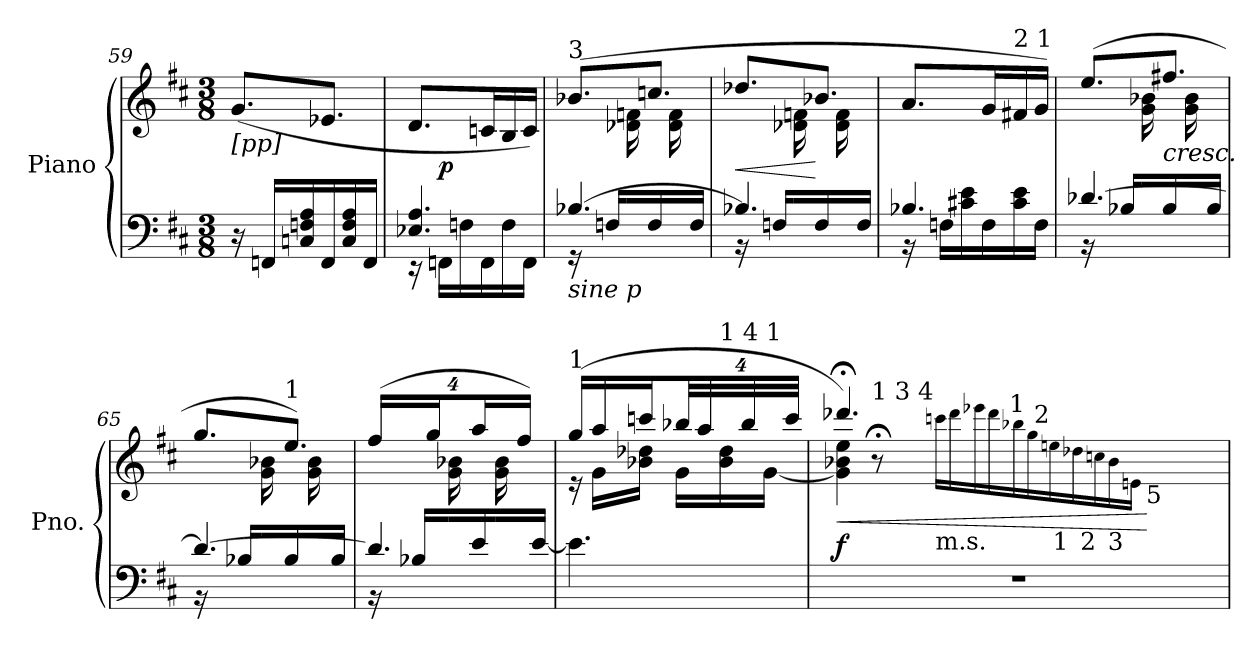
**kern	**kern	**dynam
*part1	*part1	*part1
*staff2	*staff1	*staff1/2
*I"Piano	*	*
*I'Pno.	*	*
!!LO:PB:g=z
*clefF4	*clefG2	*
*k[f#c#]	*k[f#c#]	*
*D:	*D:	*
*M3/8	*M3/8	*
*MM52	*MM52	*
=59	=59	=59
!	!LO:TX:b:t=[pp]	!
16r	(8.gi/L	.
16FFni/LL	.	.
16Cni/ 16Fni 16Ai	.	.
16FFi/	8.e-Xi/J	.
16Ci/ 16Fi 16Ai	.	.
16FFi/JJ	.	.
=60	=60	=60
*^	*	*
4.E-Xi/ 4.Ai	16r	8.di/L	.
.	16FFni\LL	.	p
.	16Fni\	.	.
.	16FFi\	16cni/L	.
.	16Fi\	16Bi/	.
.	16FFi\JJ	16ci/JJ)	.
=61	=61	=61	=61
*	*	*^	*
!	!	!LO:TX:a:t=3	!	!
!LO:TX:b:i:t=sine p	!	!	!	!
[>4.B-Xi/	16r	(8.b-Xi/L	8ryy	.
.	16Fni/LL	.	.	.
.	16ryy	.	16d-Xi\ 16fni	.
.	16Fi/	8.ccni/J	16ryy	.
.	16ryy	.	16d-i\ 16fi	.
.	16Fi/JJ	.	16ryy	.
=62	=62	=62	=62	=62
!	!	!	!	!LO:HP:b
4.B-Xi/]	16r	8.dd-Xi/L	8ryy	<
.	16Fni/LL	.	.	.
.	16ryy	.	16d-Xi\ 16fni	.
.	16Fi/	8.b-Xi/J	16ryy	[
.	16ryy	.	16d-i\ 16fi	.
.	16Fi/JJ	.	16ryy	.
=63	=63	=63	=63	=63
4.B-Xi/	16r	8.ai/L	4.ryy	.
.	16Fni\LL	.	.	.
.	16c#Xi\ 16ei	.	.	.
.	16Fi\	16gi/L	.	.
!	!	!LO:TX:a:t=2        1	!	!
.	16c#i\ 16ei	16f#Xi/	.	.
.	16Fi\JJ	16gi/JJ)	.	.
!!LO:LB:g=z
=64	=64	=64	=64	=64
*	*	*	*^	*
[>4.d-Xi/	16r	(8.eei/L	4.ryy	8ryy	.
.	16B-Xi/LL	.	.	.	.
.	16ryy	.	.	16gi\ 16b-Xi	.
!	!	!LO:TX:b:i:t=cresc.	!	!	!
.	16B-i/	8.ff#Xi/J	.	16ryy	.
.	16ryy	.	.	16gi\ 16b-i	.
.	16B-i/JJ	.	.	16ryy	.
=65	=65	=65	=65	=65	=65
4.d-i/_>	16r	8.ggi/L	4.ryy	8ryy	.
.	16B-Xi/LL	.	.	.	.
.	16ryy	.	.	16gi\ 16b-Xi	.
!	!	!LO:TX:a:t=1	!	!	!
.	16B-i/	8.eei/J)	.	16ryy	.
.	16ryy	.	.	16gi\ 16b-i	.
.	16B-i/JJ	.	.	16ryy	.
=66	=66	=66	=66	=66	=66
4.d-i/]	16r	(32%3ff#i/LL	4.ryy	8ryy	.
.	16B-Xi/LL	.	.	.	.
.	.	32%3ggi/J	.	.	.
.	16ryy	.	.	16gi\ 16b-Xi	.
.	16ei/	32%3aai/L	.	16ryy	.
.	16ryy	.	.	16gi\ 16b-i	.
.	.	32%3ff#i/JJ)	.	.	.
.	[>16ei/JJ	.	.	16ryy	.
=67	=67	=67	=67	=67	=67
!	!	!LO:TX:a:t=1	!	!	!
*v	*v	*	*	*	*
*	*	*v	*v	*
4.ei\]	(16ggi/LL	16r	.
.	16aai/	16gi\LL	.
.	16cccni/J	16b-Xi\ 16dd-XiJJ	.
.	64%3bb-Xi/LL	16gi\LL	.
.	64%3aai/	.	.
!	!	!LO:TX:a:t=1           4          1	!
.	.	16b-i\ 16dd-i	.
.	64%3bb-i/	.	.
.	.	[<16gi\JJ	.
.	64%3ccci/JJJ	.	.
*	*v	*v	*
=68	=68	=68
!	!LO:TX:a:t=2	!
!LO:N:vis=1	!	!LO:HP:b
*	*^	*
*	*	*^	*
*	*	*	*^	*
*	*	*	*	*^	*
*	*	*	*	*	*^	*
*	*	*	*	*	*	*^	*
*	*	*	*	*	*	*	*^	*
*	*	*	*	*	*	*	*	*^	*
4.r	4.ddd-X;i/)	4gi\] 4b-Xi 4eei	8ryy	8ryy	8ryy	8ryy	8ryy	8ryy	8ryy	< f
!	!	!	!LO:TX:a:t=1     3    4	!	!	!	!	!	!	!
.	.	.	8r;	32ryy	16ryy	16ryy	16ryy	16ryy	16ryy	.
.	.	.	.	256ryy	.	.	.	.	.	.
.	.	.	.	1024ryy	.	.	.	.	.	.
!	!	!	!	!LO:TX:b:t=m.s.	!	!	!	!	!	!
.	.	.	.	8ryy	.	.	.	.	.	.
.	.	.	.	.	128ryy	64ryy	64.ryy	32ryy	32ryy	.
.	.	.	.	.	512ryy	.	.	.	.	.
!	!	!	!	!	!LO:TX:a:t=1	!	!	!	!	!
.	.	.	.	.	8ryy	.	.	.	.	.
.	.	.	.	.	.	512ryy	.	.	.	.
!	!	!	!	!	!	!LO:TX:a:t=2	!	!	!	!
.	.	.	.	.	.	8ryy	.	.	.	.
!	!	!	!	!	!	!	!LO:TX:b:t=1	!	!	!
.	.	.	.	.	.	.	8ryy	.	.	.
.	.	.	.	.	.	.	.	512ryy	128ryy	.
!	!	!	!	!	!	!	!	!LO:TX:b:t=2	!	!
.	.	.	.	.	.	.	.	8ryy	.	.
.	.	.	.	.	.	.	.	.	512.ryy	.
!	!	!	!	!	!	!	!	!	!LO:TX:b:t=3	!
.	.	.	.	.	.	.	.	.	8ryy	.
.	.	(16qcccni\LL	.	.	.	.	.	.	.	.
.	.	16qddd-i\	.	.	.	.	.	.	.	.
.	.	16qeee-Xi\	.	.	.	.	.	.	.	.
.	.	16qddd-i\	.	.	.	.	.	.	.	.
.	.	16qbb-Xi\	.	.	.	.	.	.	.	.
.	.	16qggi\	.	.	.	.	.	.	.	.
.	.	16qeeni\	.	.	.	.	.	.	.	.
.	.	16qdd-Xi\	.	.	.	.	.	.	.	.
.	.	16qccni\	.	.	.	.	.	.	.	.
.	.	16qb-i\	.	.	.	.	.	.	.	.
.	.	16qeni\JJ	.	.	.	.	.	.	.	.
!	!	!LO:TX:b:t=5	!	!	!	!	!	!	!	!
.	.	8ryy)	8ryy	.	.	.	.	.	.	[
.	.	.	.	16ryy	.	.	.	.	.	.
.	.	.	.	.	32ryy	.	.	.	.	.
.	.	.	.	.	.	32ryy	.	.	.	.
.	.	.	.	.	.	.	32ryy	.	.	.
.	.	.	.	.	.	.	.	64...ryy	.	.
.	.	.	.	64ryy	.	.	.	.	.	.
.	.	.	.	.	64ryy	.	.	.	.	.
.	.	.	.	.	.	.	.	.	64ryy	.
.	.	.	.	.	.	128..ryy	.	.	.	.
.	.	.	.	128ryy	.	.	.	.	.	.
.	.	.	.	.	.	.	128ryy	.	.	.
.	.	.	.	.	256.ryy	.	.	.	.	.
.	.	.	.	.	.	.	.	.	256ryy	.
.	.	.	.	512.ryy	.	.	.	.	.	.
.	.	.	.	.	.	.	.	.	1024ryy	.
*	*v	*v	*v	*v	*v	*v	*v	*v	*v	*
=	=	=
*-	*-	*-
